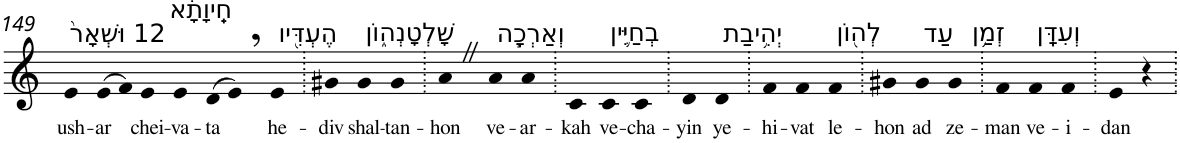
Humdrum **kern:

**kern	**text
*part1	*part1
*staff1	*staff1
*I"Piano	*
*I'Pno	*
!!LO:PB:g=z
*clefG2	*
*k[]	*
=149	=149
!LO:TX:a:t=12 וּשְׁאָר֙	!
!	!LO:LY:b
4e	ush-
!	!LO:LY:b
(>8e	-ar
8f)	.
!LO:TX:a:t=חֵֽיוָתָ֔א	!
!	!LO:LY:b
4e	chei-
!	!LO:LY:b
4e	-va-
!	!LO:LY:b
(>8d	-ta
8e,)	.
!LO:TX:a:t=הֶעְדִּ֖יו	!
!	!LO:LY:b
4e	he-
=150.	=150.
!	!LO:LY:b
4g#X	-div
!LO:TX:a:t=שָׁלְטָנְה֑וֹן	!
!	!LO:LY:b
4g#	shal-
!	!LO:LY:b
4g#	-tan-
=151.	=151.
!	!LO:LY:b
4aZ	-hon
!LO:TX:a:t=וְאַרְכָ֧ה	!
!	!LO:LY:b
4a	ve-
!	!LO:LY:b
4a	-ar-
=152.	=152.
!	!LO:LY:b
4c	-kah
!LO:TX:a:t=בְחַיִּ֛ין	!
!	!LO:LY:b
4c	ve-
!	!LO:LY:b
4c	-cha-
=153.	=153.
!	!LO:LY:b
4d	-yin
!LO:TX:a:t=יְהִ֥יבַת	!
!	!LO:LY:b
4d	ye-
=154.	=154.
!	!LO:LY:b
4f	-hi-
!	!LO:LY:b
4f	-vat
!LO:TX:a:t=לְה֖וֹן	!
!	!LO:LY:b
4f	le-
=155.	=155.
!	!LO:LY:b
4g#X	-hon
!LO:TX:a:t=עַד	!
!	!LO:LY:b
4g#	ad
!LO:TX:a:t=זְמַ֥ן	!
!	!LO:LY:b
4g#	ze-
=156.	=156.
!	!LO:LY:b
4f	-man
!LO:TX:a:t=וְעִדָּֽן	!
!	!LO:LY:b
4f	ve-
!	!LO:LY:b
4f	-i-
=157.	=157.
!	!LO:LY:b
4e	-dan
4r	.
=.	=.
*-	*-
